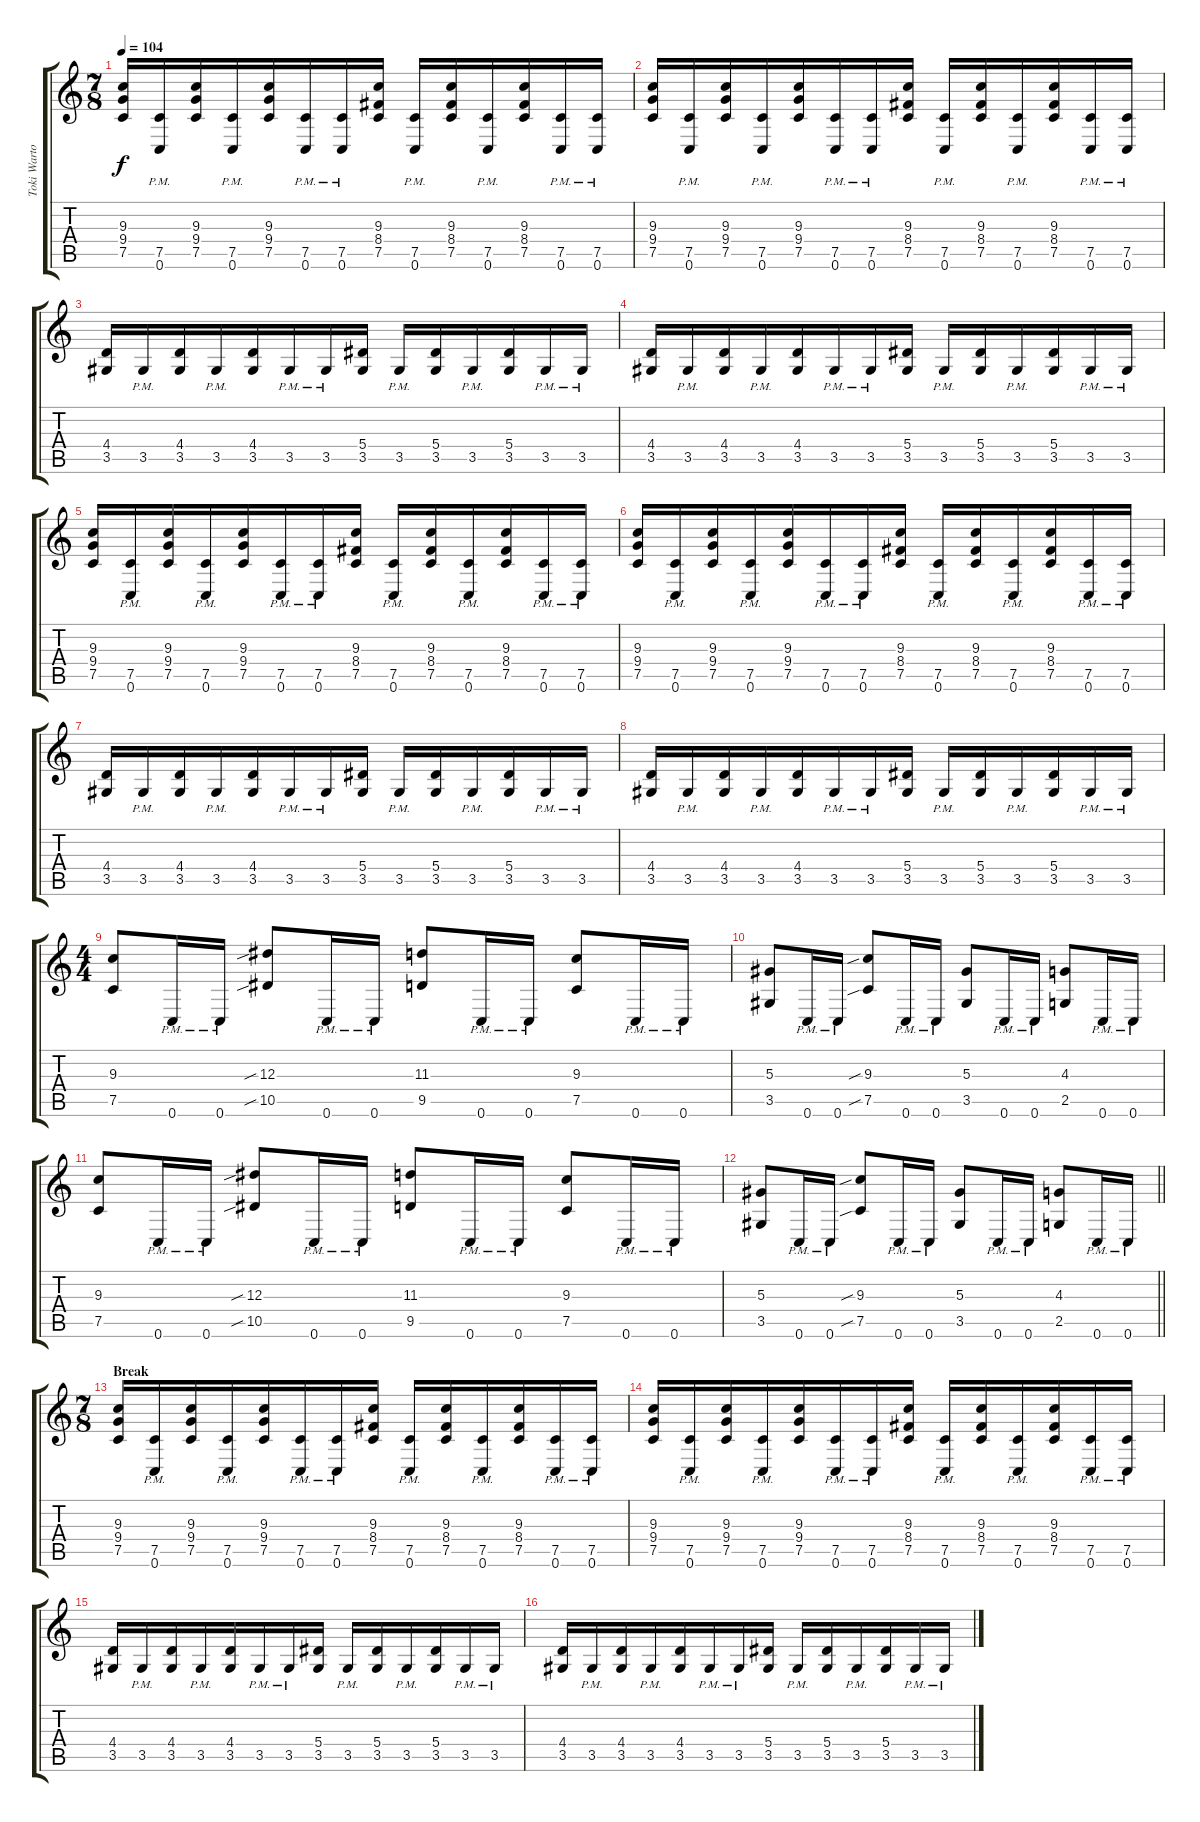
\track ("Toki Wartooth (Lead Guitar 2)" "Toki Warto") {instrument distortionguitar}
\staff {score tabs}
\tuning (C4 G3 Eb3 Bb2 F2 C2) {hide}
\ts (7 8)
\tempo 104
\clef g2
\ks c
(9.3 9.4 7.5).16{dy f} (7.5{pm} 0.6{pm}).16 (9.3 9.4 7.5).16 (7.5{pm} 0.6{pm}).16 (9.3 9.4 7.5).16 (7.5{pm} 0.6{pm}).16 (7.5{pm} 0.6{pm}).16 (9.3 8.4 7.5).16 (7.5{pm} 0.6{pm}).16 (9.3 8.4 7.5).16 (7.5{pm} 0.6{pm}).16 (9.3 8.4 7.5).16 (7.5{pm} 0.6{pm}).16 (7.5{pm} 0.6{pm}).16 |
(9.3 9.4 7.5).16 (7.5{pm} 0.6{pm}).16 (9.3 9.4 7.5).16 (7.5{pm} 0.6{pm}).16 (9.3 9.4 7.5).16 (7.5{pm} 0.6{pm}).16 (7.5{pm} 0.6{pm}).16 (9.3 8.4 7.5).16 (7.5{pm} 0.6{pm}).16 (9.3 8.4 7.5).16 (7.5{pm} 0.6{pm}).16 (9.3 8.4 7.5).16 (7.5{pm} 0.6{pm}).16 (7.5{pm} 0.6{pm}).16 |
(4.4 3.5).16 3.5{pm}.16 (4.4 3.5).16 3.5{pm}.16 (4.4 3.5).16 3.5{pm}.16 3.5{pm}.16 (5.4 3.5).16 3.5{pm}.16 (5.4 3.5).16 3.5{pm}.16 (5.4 3.5).16 3.5{pm}.16 3.5{pm}.16 |
(4.4 3.5).16 3.5{pm}.16 (4.4 3.5).16 3.5{pm}.16 (4.4 3.5).16 3.5{pm}.16 3.5{pm}.16 (5.4 3.5).16 3.5{pm}.16 (5.4 3.5).16 3.5{pm}.16 (5.4 3.5).16 3.5{pm}.16 3.5{pm}.16 |
(9.3 9.4 7.5).16 (7.5{pm} 0.6{pm}).16 (9.3 9.4 7.5).16 (7.5{pm} 0.6{pm}).16 (9.3 9.4 7.5).16 (7.5{pm} 0.6{pm}).16 (7.5{pm} 0.6{pm}).16 (9.3 8.4 7.5).16 (7.5{pm} 0.6{pm}).16 (9.3 8.4 7.5).16 (7.5{pm} 0.6{pm}).16 (9.3 8.4 7.5).16 (7.5{pm} 0.6{pm}).16 (7.5{pm} 0.6{pm}).16 |
(9.3 9.4 7.5).16 (7.5{pm} 0.6{pm}).16 (9.3 9.4 7.5).16 (7.5{pm} 0.6{pm}).16 (9.3 9.4 7.5).16 (7.5{pm} 0.6{pm}).16 (7.5{pm} 0.6{pm}).16 (9.3 8.4 7.5).16 (7.5{pm} 0.6{pm}).16 (9.3 8.4 7.5).16 (7.5{pm} 0.6{pm}).16 (9.3 8.4 7.5).16 (7.5{pm} 0.6{pm}).16 (7.5{pm} 0.6{pm}).16 |
(4.4 3.5).16 3.5{pm}.16 (4.4 3.5).16 3.5{pm}.16 (4.4 3.5).16 3.5{pm}.16 3.5{pm}.16 (5.4 3.5).16 3.5{pm}.16 (5.4 3.5).16 3.5{pm}.16 (5.4 3.5).16 3.5{pm}.16 3.5{pm}.16 |
(4.4 3.5).16 3.5{pm}.16 (4.4 3.5).16 3.5{pm}.16 (4.4 3.5).16 3.5{pm}.16 3.5{pm}.16 (5.4 3.5).16 3.5{pm}.16 (5.4 3.5).16 3.5{pm}.16 (5.4 3.5).16 3.5{pm}.16 3.5{pm}.16 |
\ts (4 4)
(9.3 7.5).8 0.6{pm}.16 0.6{pm}.16 (12.3{sib} 10.5{sib}).8 0.6{pm}.16 0.6{pm}.16 (11.3 9.5).8 0.6{pm}.16 0.6{pm}.16 (9.3 7.5).8 0.6{pm}.16 0.6{pm}.16 |
(5.3 3.5).8 0.6{pm}.16 0.6{pm}.16 (9.3{sib} 7.5{sib}).8 0.6{pm}.16 0.6{pm}.16 (5.3 3.5).8 0.6{pm}.16 0.6{pm}.16 (4.3 2.5).8 0.6{pm}.16 0.6{pm}.16 |
(9.3 7.5).8 0.6{pm}.16 0.6{pm}.16 (12.3{sib} 10.5{sib}).8 0.6{pm}.16 0.6{pm}.16 (11.3 9.5).8 0.6{pm}.16 0.6{pm}.16 (9.3 7.5).8 0.6{pm}.16 0.6{pm}.16 |
\barLineRight lightlight
(5.3 3.5).8 0.6{pm}.16 0.6{pm}.16 (9.3{sib} 7.5{sib}).8 0.6{pm}.16 0.6{pm}.16 (5.3 3.5).8 0.6{pm}.16 0.6{pm}.16 (4.3 2.5).8 0.6{pm}.16 0.6{pm}.16 |
\ts (7 8)
\section ("" "Break")
(9.3 9.4 7.5).16 (7.5{pm} 0.6{pm}).16 (9.3 9.4 7.5).16 (7.5{pm} 0.6{pm}).16 (9.3 9.4 7.5).16 (7.5{pm} 0.6{pm}).16 (7.5{pm} 0.6{pm}).16 (9.3 8.4 7.5).16 (7.5{pm} 0.6{pm}).16 (9.3 8.4 7.5).16 (7.5{pm} 0.6{pm}).16 (9.3 8.4 7.5).16 (7.5{pm} 0.6{pm}).16 (7.5{pm} 0.6{pm}).16 |
(9.3 9.4 7.5).16 (7.5{pm} 0.6{pm}).16 (9.3 9.4 7.5).16 (7.5{pm} 0.6{pm}).16 (9.3 9.4 7.5).16 (7.5{pm} 0.6{pm}).16 (7.5{pm} 0.6{pm}).16 (9.3 8.4 7.5).16 (7.5{pm} 0.6{pm}).16 (9.3 8.4 7.5).16 (7.5{pm} 0.6{pm}).16 (9.3 8.4 7.5).16 (7.5{pm} 0.6{pm}).16 (7.5{pm} 0.6{pm}).16 |
(4.4 3.5).16 3.5{pm}.16 (4.4 3.5).16 3.5{pm}.16 (4.4 3.5).16 3.5{pm}.16 3.5{pm}.16 (5.4 3.5).16 3.5{pm}.16 (5.4 3.5).16 3.5{pm}.16 (5.4 3.5).16 3.5{pm}.16 3.5{pm}.16 |
(4.4 3.5).16 3.5{pm}.16 (4.4 3.5).16 3.5{pm}.16 (4.4 3.5).16 3.5{pm}.16 3.5{pm}.16 (5.4 3.5).16 3.5{pm}.16 (5.4 3.5).16 3.5{pm}.16 (5.4 3.5).16 3.5{pm}.16 3.5{pm}.16
